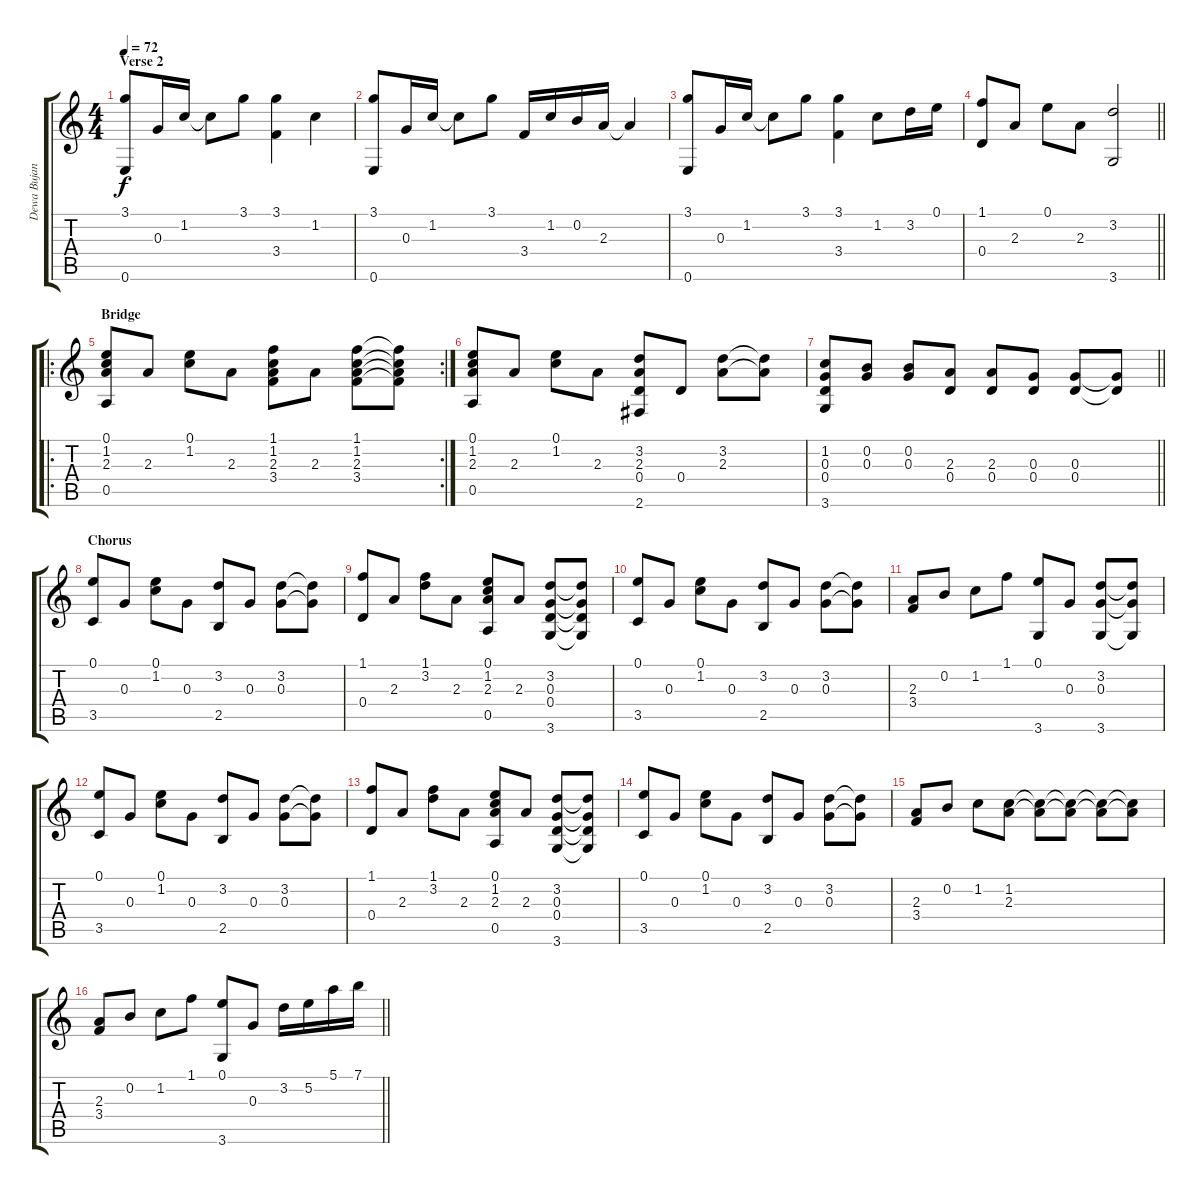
\track ("Dewa Bujana" "Dewa Bujan") {instrument acousticguitarnylon}
\staff {score tabs}
\tuning (E4 B3 G3 D3 A2 E2) {hide}
\ts (4 4)
\section ("" "Verse 2")
\tempo 72
\clef g2
\ks c
(3.1 0.6).8{dy f} 0.3.16 1.2.16 1.2{t}.8 3.1.8 (3.1 3.4).4 1.2.4 |
(3.1 0.6).8 0.3.16 1.2.16 1.2{t}.8 3.1.8 3.4.16 1.2.16 0.2.16 2.3.16 2.3{t}.4 |
(3.1 0.6).8 0.3.16 1.2.16 1.2{t}.8 3.1.8 (3.1 3.4).4 1.2.8 3.2.16 0.1.16 |
\barLineRight lightlight
(1.1 0.4).8 2.3.8 0.1.8 2.3.8 (3.2 3.6).2 |
\ro
\rc 2
\section ("" "Bridge")
(0.1 1.2 2.3 0.5).8 2.3.8 (0.1 1.2).8 2.3.8 (1.1 1.2 2.3 3.4).8 2.3.8 (1.1 1.2 2.3 3.4).8 (1.1{t} 1.2{t} 2.3{t} 3.4{t}).8 |
(0.1 1.2 2.3 0.5).8 2.3.8 (0.1 1.2).8 2.3.8 (3.2 2.3 0.4 2.6).8 0.4.8 (3.2 2.3).8 (3.2{t} 2.3{t}).8 |
\barLineRight lightlight
(1.2 0.3 0.4 3.6).8 (0.2 0.3).8 (0.2 0.3).8 (2.3 0.4).8 (2.3 0.4).8 (0.3 0.4).8 (0.3 0.4).8 (0.3{t} 0.4{t}).8 |
\section ("" "Chorus")
(0.1 3.5).8 0.3.8 (0.1 1.2).8 0.3.8 (3.2 2.5).8 0.3.8 (3.2 0.3).8 (3.2{t} 0.3{t}).8 |
(1.1 0.4).8 2.3.8 (1.1 3.2).8 2.3.8 (0.1 1.2 2.3 0.5).8 2.3.8 (3.2 0.3 0.4 3.6).8 (3.2{t} 0.3{t} 0.4{t} 3.6{t}).8 |
(0.1 3.5).8 0.3.8 (0.1 1.2).8 0.3.8 (3.2 2.5).8 0.3.8 (3.2 0.3).8 (3.2{t} 0.3{t}).8 |
(2.3 3.4).8 0.2.8 1.2.8 1.1.8 (0.1 3.6).8 0.3.8 (3.2 0.3 3.6).8 (3.2{t} 0.3{t} 3.6{t}).8 |
(0.1 3.5).8 0.3.8 (0.1 1.2).8 0.3.8 (3.2 2.5).8 0.3.8 (3.2 0.3).8 (3.2{t} 0.3{t}).8 |
(1.1 0.4).8 2.3.8 (1.1 3.2).8 2.3.8 (0.1 1.2 2.3 0.5).8 2.3.8 (3.2 0.3 0.4 3.6).8 (3.2{t} 0.3{t} 0.4{t} 3.6{t}).8 |
(0.1 3.5).8 0.3.8 (0.1 1.2).8 0.3.8 (3.2 2.5).8 0.3.8 (3.2 0.3).8 (3.2{t} 0.3{t}).8 |
(2.3 3.4).8 0.2.8 1.2.8 (1.2 2.3).8 (1.2{t} 2.3{t}).8 (1.2{t} 2.3{t}).8 (1.2{t} 2.3{t}).8 (1.2{t} 2.3{t}).8 |
\barLineRight lightlight
(2.3 3.4).8 0.2.8 1.2.8 1.1.8 (0.1 3.6).8 0.3.8 3.2.16 5.2.16 5.1.16 7.1.16
